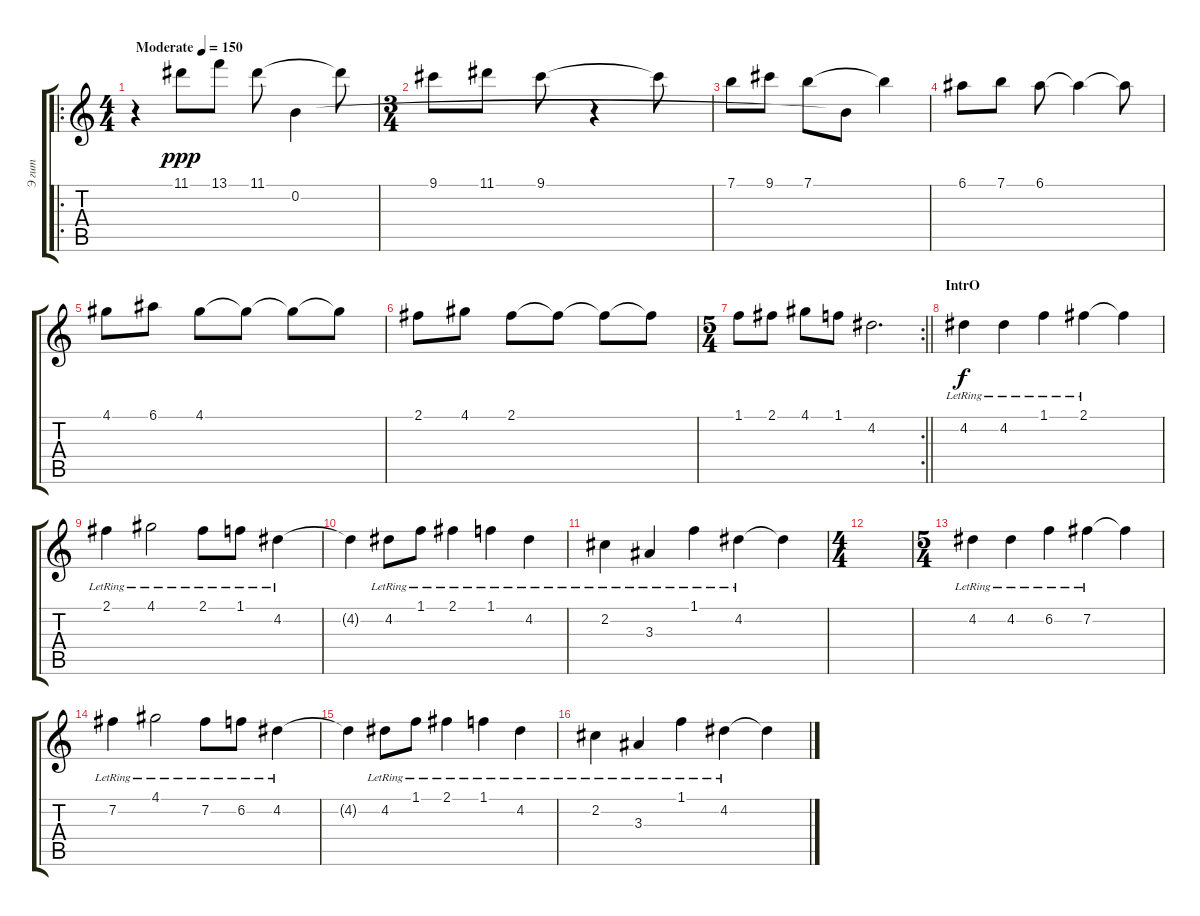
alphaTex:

\track ("Э гит" "Э гит") {instrument distortionguitar}
\staff {score tabs}
\tuning (E4 B3 G3 D3 A2 D2) {hide}
\ro
\ts (4 4)
\tempo (150 "Moderate")
\clef g2
\ks c
r.4{dy ppp instrument distortionguitar} 11.1.8 13.1.8 11.1.8 0.2.4 11.1{t}.8 |
\ts (3 4)
9.1.8 11.1.8 9.1.8 r.4 9.1{t}.8 |
7.1.8 9.1.8 7.1.8 0.2{t}.8 7.1{t}.4 |
6.1.8 7.1.8 6.1.8 6.1{t}.4 6.1{t}.8 |
4.1.8 6.1.8 4.1.8 4.1{t}.8 4.1{t}.8 4.1{t}.8 |
2.1.8 4.1.8 2.1.8 2.1{t}.8 2.1{t}.8 2.1{t}.8 |
\rc 2
\ts (5 4)
\barLineRight lightlight
1.1.8 2.1.8 4.1.8 1.1.8 4.2.2{d} |
\section ("" "IntrO")
4.2{lr}.4{dy f instrument acousticguitarsteel} 4.2{lr}.4 1.1{lr}.4 2.1{lr}.4 2.1{t}.4 |
2.1{lr}.4 4.1{lr}.2 2.1{lr}.8 1.1{lr}.8 4.2{lr}.4 |
4.2{t}.4 4.2{lr}.8 1.1{lr}.8 2.1{lr}.4 1.1{lr}.4 4.2{lr}.4 |
2.2{lr}.4 3.3{lr}.4 1.1{lr}.4 4.2{lr}.4 4.2{t}.4 |
\ts (4 4)
|
\ts (5 4)
4.2{lr}.4{instrument acousticguitarsteel} 4.2{lr}.4 6.2{lr}.4 7.2{lr}.4 7.2{t}.4 |
7.2{lr}.4 4.1{lr}.2 7.2{lr}.8 6.2{lr}.8 4.2{lr}.4 |
4.2{t}.4 4.2{lr}.8 1.1{lr}.8 2.1{lr}.4 1.1{lr}.4 4.2{lr}.4 |
2.2{lr}.4 3.3{lr}.4 1.1{lr}.4 4.2{lr}.4 4.2{t}.4
